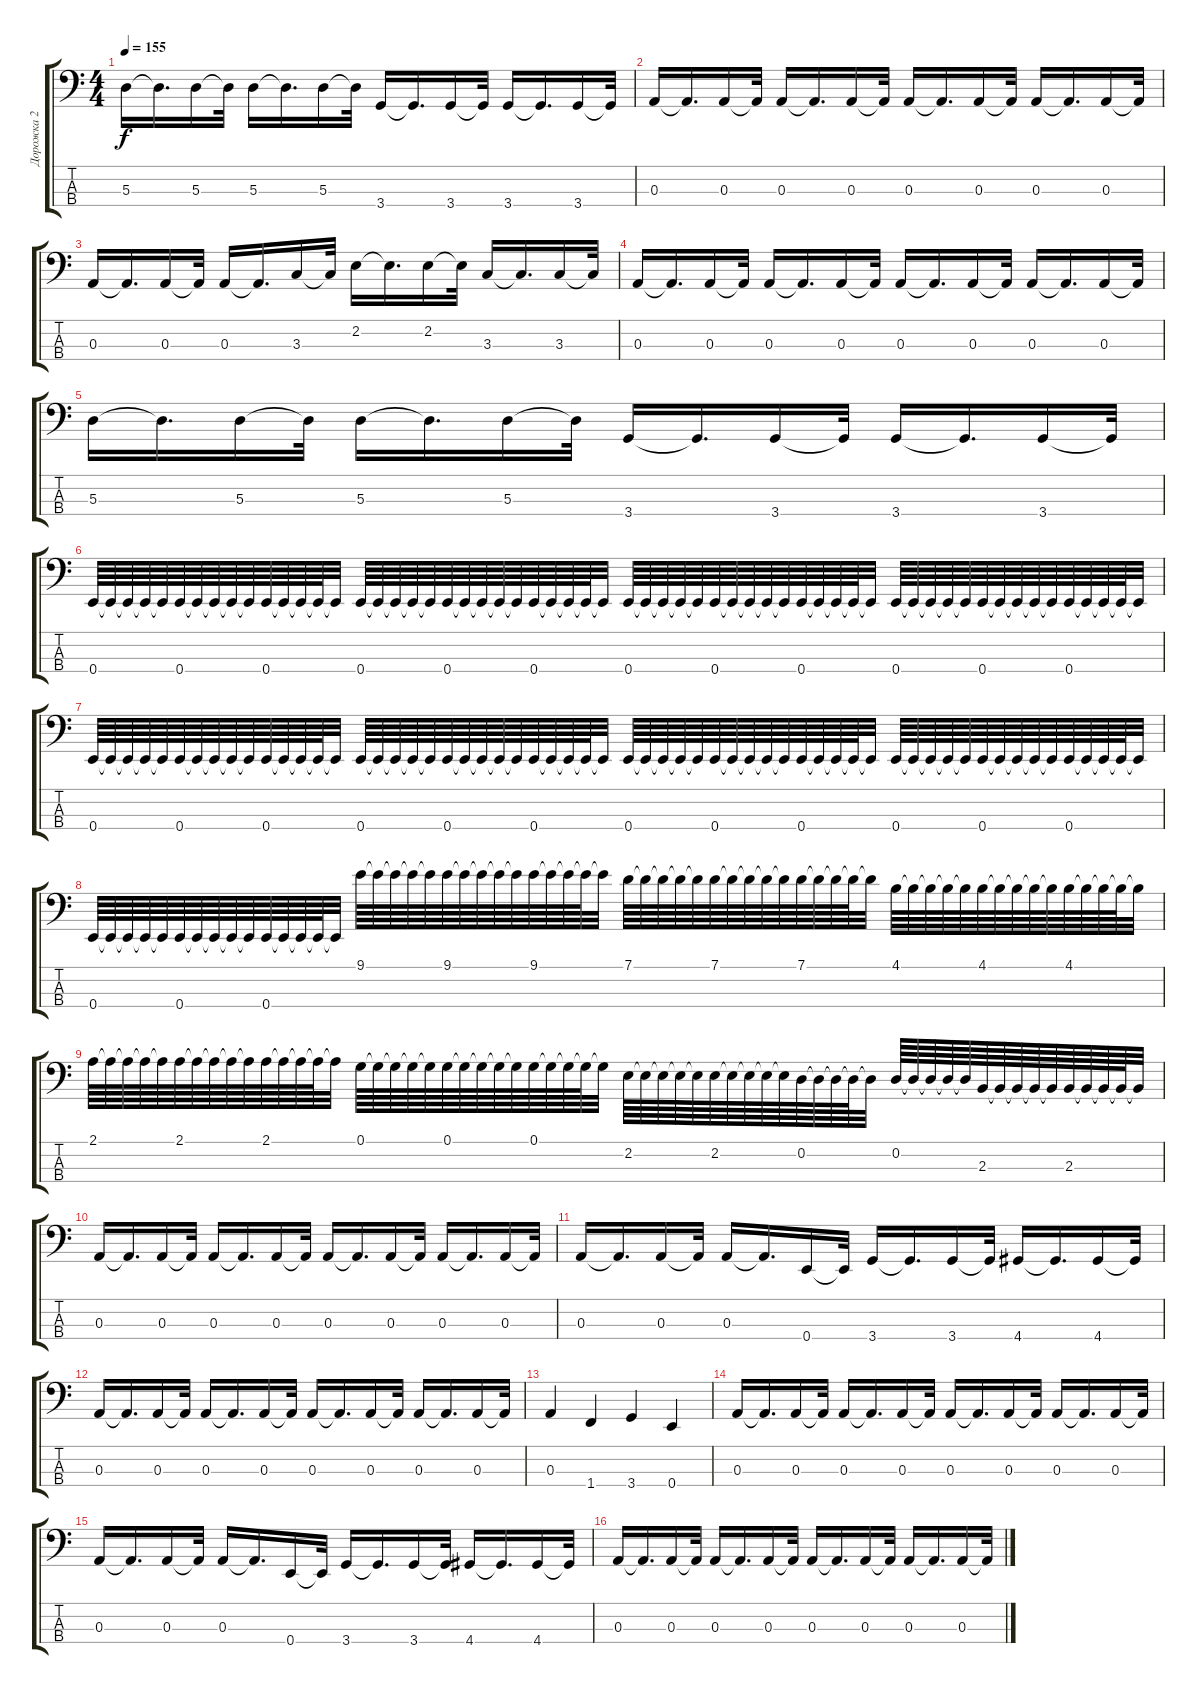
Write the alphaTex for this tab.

\track ("Дорожка 2" "Дорожка 2") {instrument electricbassfinger}
\staff {score tabs}
\tuning (G2 D2 A1 E1) {hide}
\ts (4 4)
\tempo 155
\clef f4
\ks c
5.3.16{dy f} 5.3{t}.16{d} 5.3.16 5.3{t}.32 5.3.16 5.3{t}.16{d} 5.3.16 5.3{t}.32 3.4.16 3.4{t}.16{d} 3.4.16 3.4{t}.32 3.4.16 3.4{t}.16{d} 3.4.16 3.4{t}.32 |
0.3.16 0.3{t}.16{d} 0.3.16 0.3{t}.32 0.3.16 0.3{t}.16{d} 0.3.16 0.3{t}.32 0.3.16 0.3{t}.16{d} 0.3.16 0.3{t}.32 0.3.16 0.3{t}.16{d} 0.3.16 0.3{t}.32 |
0.3.16 0.3{t}.16{d} 0.3.16 0.3{t}.32 0.3.16 0.3{t}.16{d} 3.3.16 3.3{t}.32 2.2.16 2.2{t}.16{d} 2.2.16 2.2{t}.32 3.3.16 3.3{t}.16{d} 3.3.16 3.3{t}.32 |
0.3.16 0.3{t}.16{d} 0.3.16 0.3{t}.32 0.3.16 0.3{t}.16{d} 0.3.16 0.3{t}.32 0.3.16 0.3{t}.16{d} 0.3.16 0.3{t}.32 0.3.16 0.3{t}.16{d} 0.3.16 0.3{t}.32 |
5.3.16 5.3{t}.16{d} 5.3.16 5.3{t}.32 5.3.16 5.3{t}.16{d} 5.3.16 5.3{t}.32 3.4.16 3.4{t}.16{d} 3.4.16 3.4{t}.32 3.4.16 3.4{t}.16{d} 3.4.16 3.4{t}.32 |
0.4.64 0.4{t}.64 0.4{t}.64 0.4{t}.64 0.4{t}.64 0.4.64 0.4{t}.64 0.4{t}.64 0.4{t}.64 0.4{t}.64 0.4.64 0.4{t}.64 0.4{t}.64 0.4{t}.64 0.4{t}.32 0.4.64 0.4{t}.64 0.4{t}.64 0.4{t}.64 0.4{t}.64 0.4.64 0.4{t}.64 0.4{t}.64 0.4{t}.64 0.4{t}.64 0.4.64 0.4{t}.64 0.4{t}.64 0.4{t}.64 0.4{t}.32 0.4.64 0.4{t}.64 0.4{t}.64 0.4{t}.64 0.4{t}.64 0.4.64 0.4{t}.64 0.4{t}.64 0.4{t}.64 0.4{t}.64 0.4.64 0.4{t}.64 0.4{t}.64 0.4{t}.64 0.4{t}.32 0.4.64 0.4{t}.64 0.4{t}.64 0.4{t}.64 0.4{t}.64 0.4.64 0.4{t}.64 0.4{t}.64 0.4{t}.64 0.4{t}.64 0.4.64 0.4{t}.64 0.4{t}.64 0.4{t}.64 0.4{t}.32 |
0.4.64 0.4{t}.64 0.4{t}.64 0.4{t}.64 0.4{t}.64 0.4.64 0.4{t}.64 0.4{t}.64 0.4{t}.64 0.4{t}.64 0.4.64 0.4{t}.64 0.4{t}.64 0.4{t}.64 0.4{t}.32 0.4.64 0.4{t}.64 0.4{t}.64 0.4{t}.64 0.4{t}.64 0.4.64 0.4{t}.64 0.4{t}.64 0.4{t}.64 0.4{t}.64 0.4.64 0.4{t}.64 0.4{t}.64 0.4{t}.64 0.4{t}.32 0.4.64 0.4{t}.64 0.4{t}.64 0.4{t}.64 0.4{t}.64 0.4.64 0.4{t}.64 0.4{t}.64 0.4{t}.64 0.4{t}.64 0.4.64 0.4{t}.64 0.4{t}.64 0.4{t}.64 0.4{t}.32 0.4.64 0.4{t}.64 0.4{t}.64 0.4{t}.64 0.4{t}.64 0.4.64 0.4{t}.64 0.4{t}.64 0.4{t}.64 0.4{t}.64 0.4.64 0.4{t}.64 0.4{t}.64 0.4{t}.64 0.4{t}.32 |
0.4.64 0.4{t}.64 0.4{t}.64 0.4{t}.64 0.4{t}.64 0.4.64 0.4{t}.64 0.4{t}.64 0.4{t}.64 0.4{t}.64 0.4.64 0.4{t}.64 0.4{t}.64 0.4{t}.64 0.4{t}.32 9.1.64 9.1{t}.64 9.1{t}.64 9.1{t}.64 9.1{t}.64 9.1.64 9.1{t}.64 9.1{t}.64 9.1{t}.64 9.1{t}.64 9.1.64 9.1{t}.64 9.1{t}.64 9.1{t}.64 9.1{t}.32 7.1.64 7.1{t}.64 7.1{t}.64 7.1{t}.64 7.1{t}.64 7.1.64 7.1{t}.64 7.1{t}.64 7.1{t}.64 7.1{t}.64 7.1.64 7.1{t}.64 7.1{t}.64 7.1{t}.64 7.1{t}.32 4.1.64 4.1{t}.64 4.1{t}.64 4.1{t}.64 4.1{t}.64 4.1.64 4.1{t}.64 4.1{t}.64 4.1{t}.64 4.1{t}.64 4.1.64 4.1{t}.64 4.1{t}.64 4.1{t}.64 4.1{t}.32 |
2.1.64 2.1{t}.64 2.1{t}.64 2.1{t}.64 2.1{t}.64 2.1.64 2.1{t}.64 2.1{t}.64 2.1{t}.64 2.1{t}.64 2.1.64 2.1{t}.64 2.1{t}.64 2.1{t}.64 2.1{t}.32 0.1.64 0.1{t}.64 0.1{t}.64 0.1{t}.64 0.1{t}.64 0.1.64 0.1{t}.64 0.1{t}.64 0.1{t}.64 0.1{t}.64 0.1.64 0.1{t}.64 0.1{t}.64 0.1{t}.64 0.1{t}.32 2.2.64 2.2{t}.64 2.2{t}.64 2.2{t}.64 2.2{t}.64 2.2.64 2.2{t}.64 2.2{t}.64 2.2{t}.64 2.2{t}.64 0.2.64 0.2{t}.64 0.2{t}.64 0.2{t}.64 0.2{t}.32 0.2.64 0.2{t}.64 0.2{t}.64 0.2{t}.64 0.2{t}.64 2.3.64 2.3{t}.64 2.3{t}.64 2.3{t}.64 2.3{t}.64 2.3.64 2.3{t}.64 2.3{t}.64 2.3{t}.64 2.3{t}.32 |
0.3.16 0.3{t}.16{d} 0.3.16 0.3{t}.32 0.3.16 0.3{t}.16{d} 0.3.16 0.3{t}.32 0.3.16 0.3{t}.16{d} 0.3.16 0.3{t}.32 0.3.16 0.3{t}.16{d} 0.3.16 0.3{t}.32 |
0.3.16 0.3{t}.16{d} 0.3.16 0.3{t}.32 0.3.16 0.3{t}.16{d} 0.4.16 0.4{t}.32 3.4.16 3.4{t}.16{d} 3.4.16 3.4{t}.32 4.4.16 4.4{t}.16{d} 4.4.16 4.4{t}.32 |
0.3.16 0.3{t}.16{d} 0.3.16 0.3{t}.32 0.3.16 0.3{t}.16{d} 0.3.16 0.3{t}.32 0.3.16 0.3{t}.16{d} 0.3.16 0.3{t}.32 0.3.16 0.3{t}.16{d} 0.3.16 0.3{t}.32 |
0.3.4 1.4.4 3.4.4 0.4.4 |
0.3.16 0.3{t}.16{d} 0.3.16 0.3{t}.32 0.3.16 0.3{t}.16{d} 0.3.16 0.3{t}.32 0.3.16 0.3{t}.16{d} 0.3.16 0.3{t}.32 0.3.16 0.3{t}.16{d} 0.3.16 0.3{t}.32 |
0.3.16 0.3{t}.16{d} 0.3.16 0.3{t}.32 0.3.16 0.3{t}.16{d} 0.4.16 0.4{t}.32 3.4.16 3.4{t}.16{d} 3.4.16 3.4{t}.32 4.4.16 4.4{t}.16{d} 4.4.16 4.4{t}.32 |
0.3.16 0.3{t}.16{d} 0.3.16 0.3{t}.32 0.3.16 0.3{t}.16{d} 0.3.16 0.3{t}.32 0.3.16 0.3{t}.16{d} 0.3.16 0.3{t}.32 0.3.16 0.3{t}.16{d} 0.3.16 0.3{t}.32
